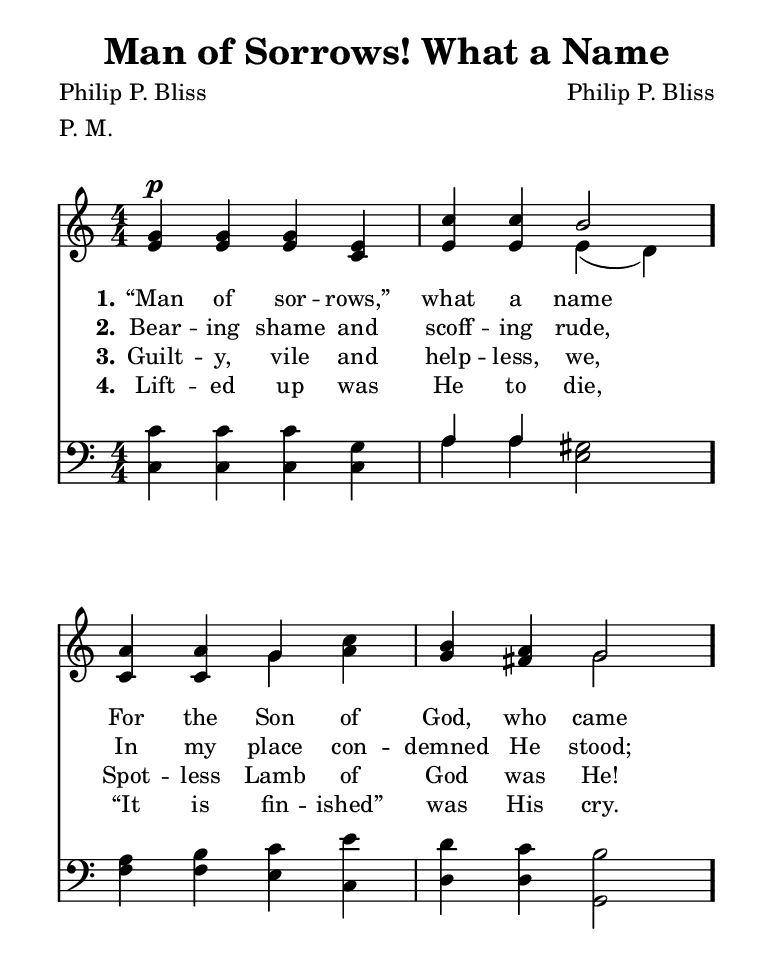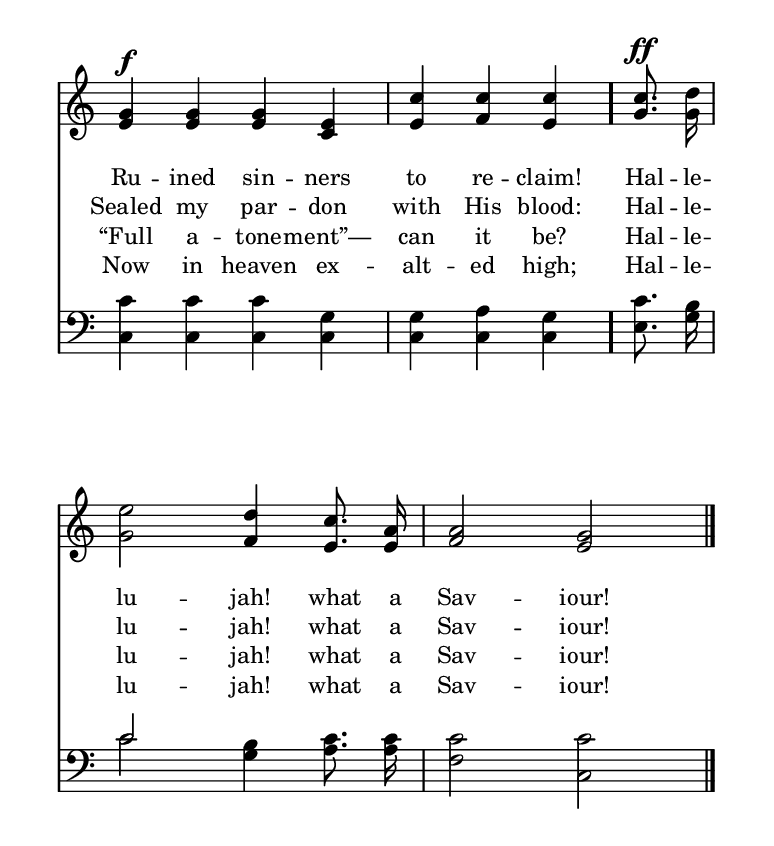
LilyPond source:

\include "common/global.ily"
\paper {
  \include "common/paper.ily"
  ragged-bottom = ##t
  systems-per-page = 2
system-system-spacing.padding = 11

}

\header{
  %gospel
  hymnnumber = "103"
  title = "Man of Sorrows! What a Name"
  tunename = "Man of Sorrows" % see https://hymnary.org/tune/man_of_sorrows_what_a_name_bliss
  meter = "P. M." % or 7. 7. 7. 8.
  poet = "Philip P. Bliss" % see https://hymnary.org/text/man_of_sorrows_what_a_name
  composer = "Philip P. Bliss"
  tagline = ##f
}

% for fermata in MIDI
ta = { \tempo 4=80 }
tb = { \tempo 4=40 }

patternAA = { c4 c4 c4 c4 | c4 c4 c2 }
patternAB = { c4 c4 c4 c4 | c4 c4 c4( c4) }

patternBA = { c4 c4 c4 c4 | c4 c4 c4 }

patternCA = { c8. c16 | c2 c4 c8. c16 | c2 c2 }

global = {
  \include "common/overrides.ily"
  \override Staff.TimeSignature.style = #'numbered
  \time 4/4
  \override Score.MetronomeMark.transparent = ##t % hide all fermata changes too
  \ta
  \key c \major
  \autoBeamOff
}

notesSoprano = {
\global
\relative c'' {

  \changePitch \patternAA { g^\p g g e | c' c b }
  \changePitch \patternAA { a a g c | b a g }
  \changePitch \patternBA { g^\f g g e | c' c c }
  \changePitch \patternCA { c^\ff d | e d c a | a g }

  \bar "|."

}
}

notesAlto = {
\global
\relative e' {

  \changePitch \patternAB { e e e c | e e e d }
  \changePitch \patternAA { c c g' a | g fis g }
  \changePitch \patternBA { e e e c | e f e }
  \changePitch \patternCA { g g | g f e e | f e }

}
}

notesTenor = {
\global
\relative a {

  \changePitch \patternAA { c c c g | a a gis }
  \changePitch \patternAA { a b c e | d c b }
  \changePitch \patternBA { c c c g | g a g }
  \changePitch \patternCA { c b | c b c c | c c }

}
}

notesBass = {
\global
\relative f {

  \changePitch \patternAA { c c c c | a' a e }
  \changePitch \patternAA { f f e c | d d g, }
  \changePitch \patternBA { c c c c | c c c }
  \changePitch \patternCA { e g | c g a a | f c }

}
}

wordsA = \lyricmode {
\set stanza = "1."

“Man of sor -- rows,” what a name \bar "."
For the Son of God, who came \bar "."
Ru -- ined sin -- ners to re -- claim! \bar "."
Hal -- le -- lu -- jah! what a Sav -- iour! \bar "."

}

wordsB = \lyricmode {
\set stanza = "2."

Bear -- ing shame and scoff -- ing rude,
In my place con -- demned He stood;
Sealed my par -- don with His blood:
Hal -- le -- lu -- jah! what a Sav -- iour!

}

wordsC = \lyricmode {
\set stanza = "3."

Guilt -- y, vile and help -- less, we,
Spot -- less Lamb of God was He!
“Full a -- tone -- ment”— can it be?
Hal -- le -- lu -- jah! what a Sav -- iour!

}

wordsD = \lyricmode {
\set stanza = "4."

Lift -- ed up was He to die,
“It is fin -- ished” was His cry.
Now in heaven ex -- alt -- ed high;
Hal -- le -- lu -- jah! what a Sav -- iour!

}

\score {
  \context ChoirStaff <<
    \context Staff = upper <<
      \set Staff.autoBeaming = ##f
      \set ChoirStaff.systemStartDelimiter = #'SystemStartBar
      \set ChoirStaff.printPartCombineTexts = ##f
      \partcombine #'(2 . 11) \notesSoprano \notesAlto
      \context NullVoice = sopranos { \voiceOne << \notesSoprano >> }
      \context Lyrics = one   \lyricsto sopranos \wordsA
      \context Lyrics = two   \lyricsto sopranos \wordsB
      \context Lyrics = three \lyricsto sopranos \wordsC
      \context Lyrics = four  \lyricsto sopranos \wordsD
    >>
    \context Staff = men <<
      \set Staff.autoBeaming = ##f
      \clef bass
      \set ChoirStaff.printPartCombineTexts = ##f
      \partcombine #'(2 . 11) \notesTenor \notesBass
    >>
  >>
  \layout {
    \include "common/layout.ily"
  }
  #(cond ((ly:get-option 'eog-midi-permitted) #{ \midi{
    \include "common/midi.ily"
  } #}))
}

\version "2.19.49"  % necessary for upgrading to future LilyPond versions.

% vi:set et ts=2 sw=2 ai nocindent syntax=lilypond:
